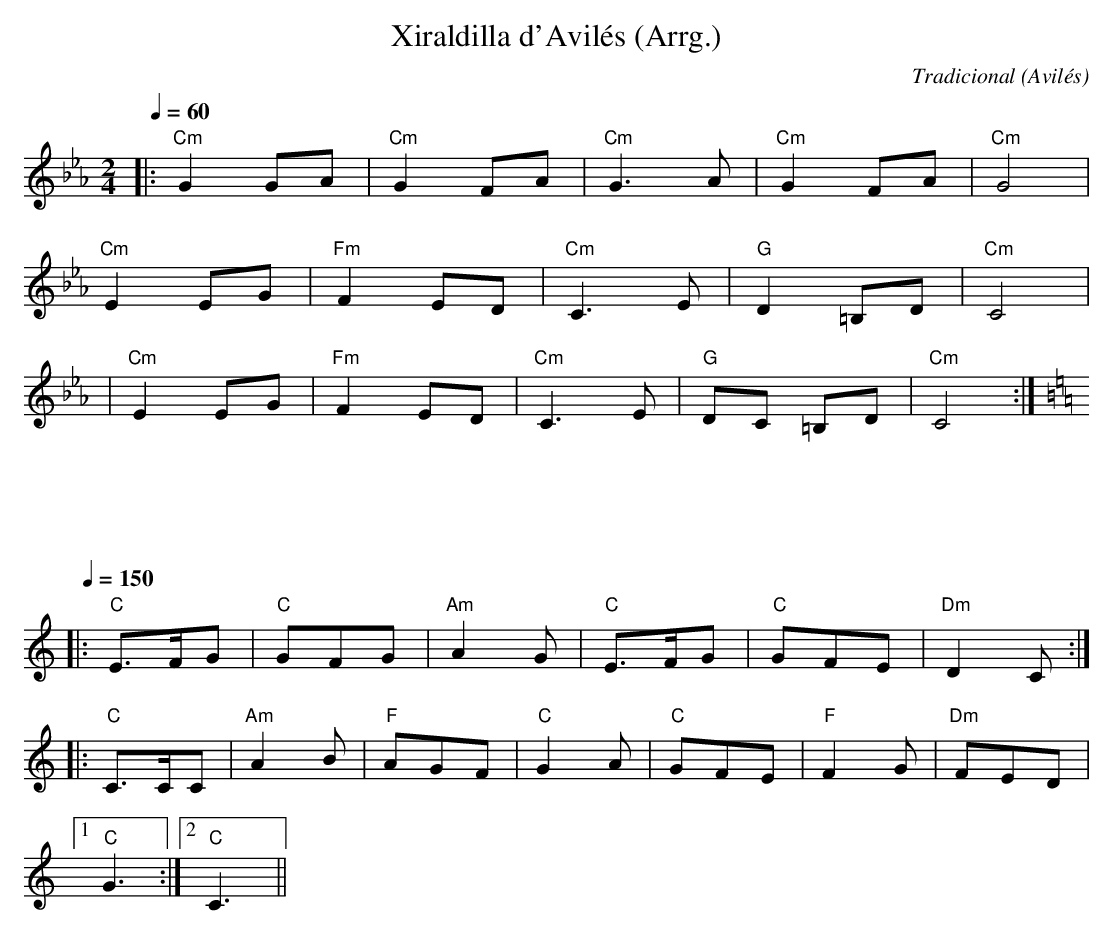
X:1
T:Xiraldilla d'Avilés (Arrg.)
C:Tradicional
O:Avilés
M:2/4
L:1/8
Q:1/4=60
K:Eb
|:"Cm" G2 GA|"Cm" G2 FA|"Cm" G3 A|"Cm" G2 FA|"Cm" G4|
"Cm" E2 EG|"Fm" F2 ED|"Cm" C3 E|"G"D2 =B,D|"Cm" C4|
|"Cm" E2 EG|"Fm" F2 ED|"Cm" C3 E|"G" DC =B,D|"Cm" C4:|
[K:C]
[M:3/8]
[Q:1/4=150]|
|:"C" E3/2F/G|"C" GFG|"Am" A2 G|"C" E3/2F/G|"C" GFE|"Dm" D2 C:|
|:"C" C3/2C/C|"Am" A2 B|"F" AGF|"C" G2 A|"C" GFE|"F" F2 G|"Dm" FED|
[1 "C" G3:|[2 "C" C3||
